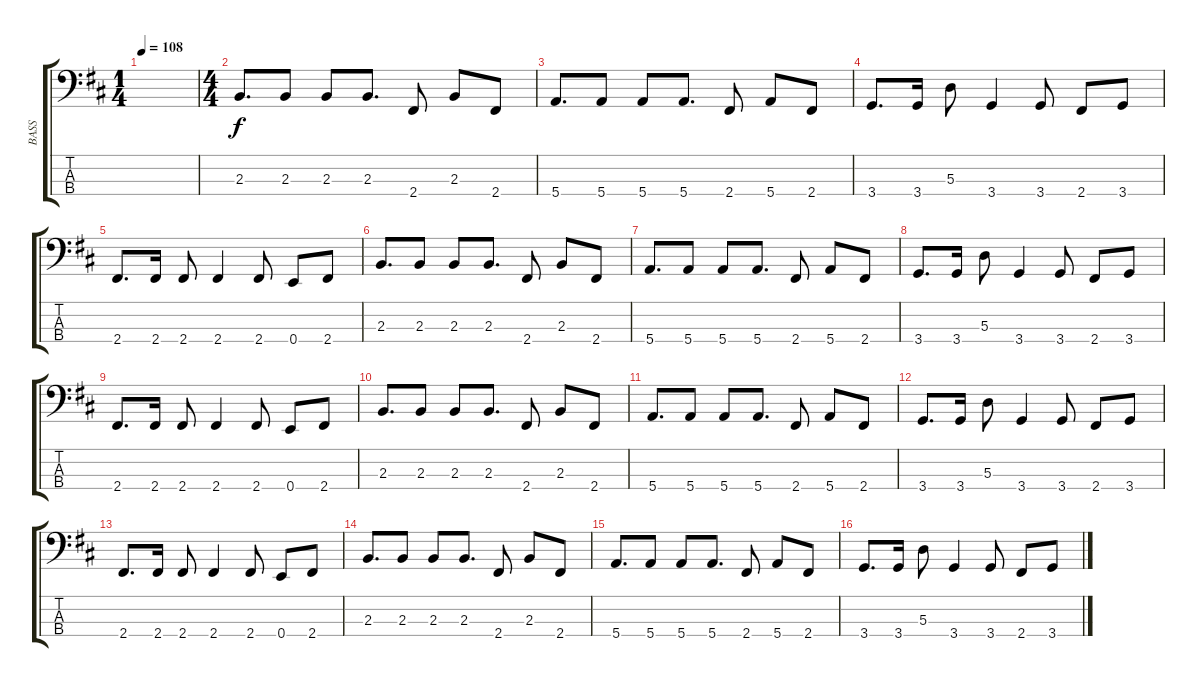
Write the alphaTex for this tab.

\track ("BASS" "BASS") {instrument electricbassfinger}
\staff {score tabs}
\tuning (G2 D2 A1 E1) {hide}
\ts (1 4)
\tempo 108
\clef f4
\ks d
|
\ts (4 4)
2.3.8{d} 2.3.8 2.3.8 2.3.8{d} 2.4.8 2.3.8 2.4.8 |
5.4.8{d} 5.4.8 5.4.8 5.4.8{d} 2.4.8 5.4.8 2.4.8 |
3.4.8{d} 3.4.16 5.3.8 3.4.4 3.4.8 2.4.8 3.4.8 |
2.4.8{d} 2.4.16 2.4.8 2.4.4 2.4.8 0.4.8 2.4.8 |
2.3.8{d} 2.3.8 2.3.8 2.3.8{d} 2.4.8 2.3.8 2.4.8 |
5.4.8{d} 5.4.8 5.4.8 5.4.8{d} 2.4.8 5.4.8 2.4.8 |
3.4.8{d} 3.4.16 5.3.8 3.4.4 3.4.8 2.4.8 3.4.8 |
2.4.8{d} 2.4.16 2.4.8 2.4.4 2.4.8 0.4.8 2.4.8 |
2.3.8{d} 2.3.8 2.3.8 2.3.8{d} 2.4.8 2.3.8 2.4.8 |
5.4.8{d} 5.4.8 5.4.8 5.4.8{d} 2.4.8 5.4.8 2.4.8 |
3.4.8{d} 3.4.16 5.3.8 3.4.4 3.4.8 2.4.8 3.4.8 |
2.4.8{d} 2.4.16 2.4.8 2.4.4 2.4.8 0.4.8 2.4.8 |
2.3.8{d} 2.3.8 2.3.8 2.3.8{d} 2.4.8 2.3.8 2.4.8 |
5.4.8{d} 5.4.8 5.4.8 5.4.8{d} 2.4.8 5.4.8 2.4.8 |
3.4.8{d} 3.4.16 5.3.8 3.4.4 3.4.8 2.4.8 3.4.8
